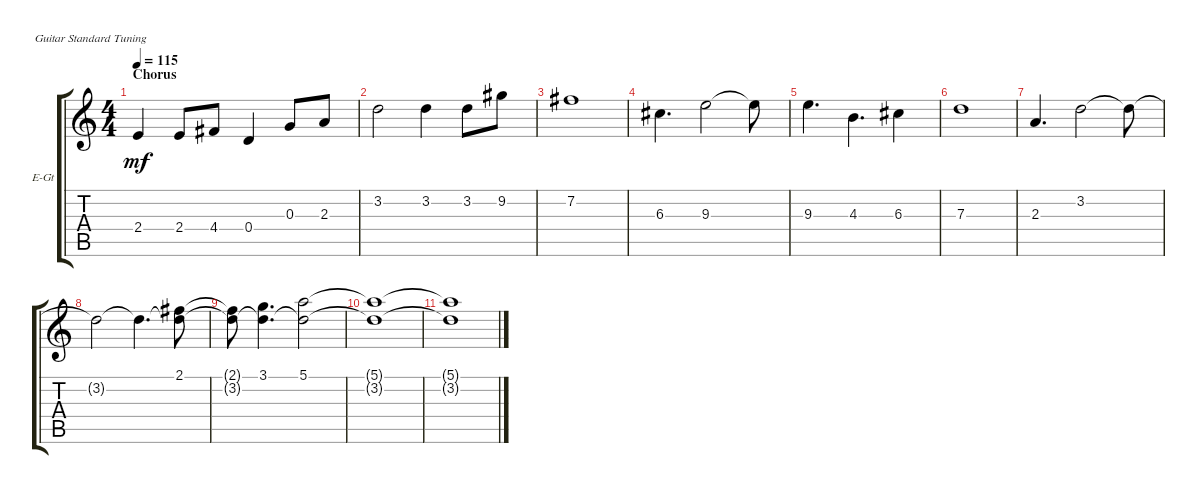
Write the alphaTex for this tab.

\defaultSystemsLayout 4
\bracketExtendMode groupsimilarinstruments
\firstSystemTrackNameOrientation horizontal
\otherSystemsTrackNameOrientation horizontal
\track ("Electric Guitar" "E-Gt") {instrument distortionguitar}
\staff {score tabs}
\tuning (E4 B3 G3 D3 A2 E2)
\ts (4 4)
\section ("" "Chorus")
\tempo 115
\clef g2
\scale
0.333333
\ks c
2.4.4{dy mf} 2.4.8 4.4.8 0.4.4 0.3.8 2.3.8 |
\scale
0.333333 3.2.2 3.2.4 3.2.8 9.2.8 |
\scale
0.333333 7.2.1 |
\scale
0.333333 6.3.4{d} 9.3.2 9.3{t}.8 |
\scale
0.333333 9.3.4{d} 4.3.4{d} 6.3.4 |
\scale
0.333333 7.3.1 |
\scale
0.333333 2.3.4{d} 3.2.2 3.2{t}.8 |
\scale
0.333333 3.2{t}.2 3.2{t}.4{d} (3.2{t} 2.1).8 |
\scale
0.333333 (3.2{t} 2.1{t}).8 (3.2{t} 3.1).4{d} (3.2{t} 5.1).2 |
\scale
0.333333 (3.2{t} 5.1{t}).1 |
\scale
0.333333 (3.2{t} 5.1{t}).1 |
\scale
0.333333 |
\scale
0.333333 |
\scale
0.333333 |
\scale
0.333333 |
\scale
0.333333
